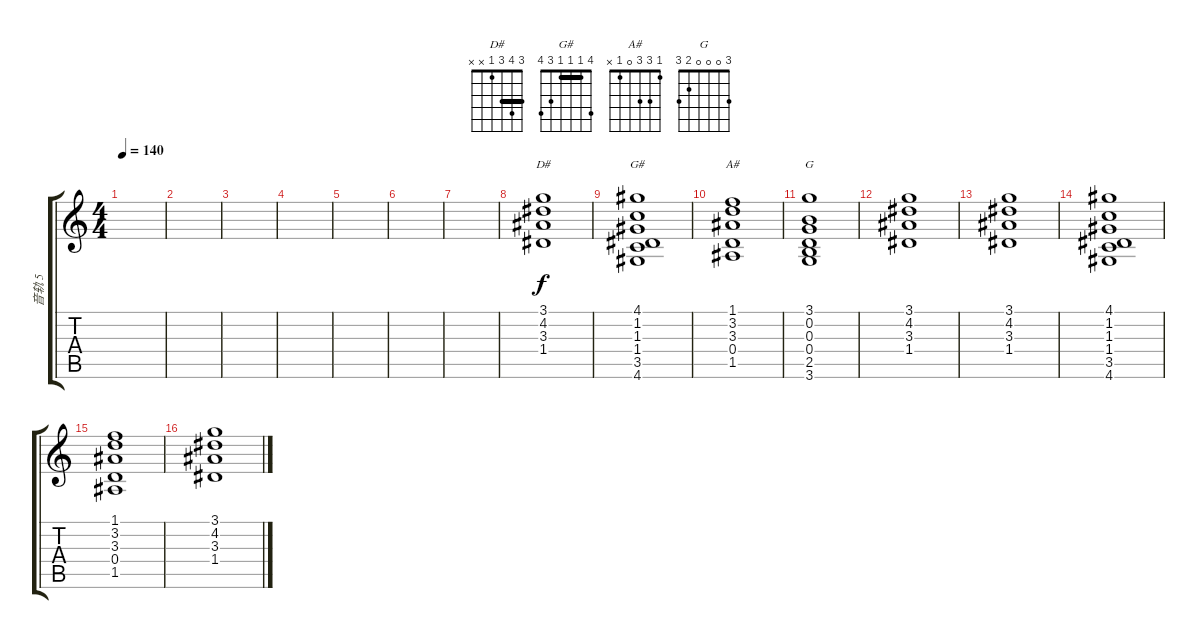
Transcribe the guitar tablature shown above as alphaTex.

\track ("音轨 5" "音轨 5") {instrument distortionguitar}
\staff {score tabs}
\tuning (E4 B3 G3 D3 A2 E2) {hide}
\chord ("D#" 3 4 3 1 x x) {barre 3}
\chord ("G#" 4 1 1 1 3 4) {barre 1}
\chord ("A#" 1 3 3 0 1 x)
\chord ("G" 3 0 0 0 2 3)
\ts (4 4)
\tempo 140
\clef g2
\ks c
|
|
|
|
|
|
|
(3.1 4.2 3.3 1.4).1{ch "D#"} |
(4.1 1.2 1.3 1.4 3.5 4.6).1{ch "G#"} |
(1.1 3.2 3.3 0.4 1.5).1{ch "A#"} |
(3.1 0.2 0.3 0.4 2.5 3.6).1{ch "G"} |
(3.1 4.2 3.3 1.4).1 |
(3.1 4.2 3.3 1.4).1 |
(4.1 1.2 1.3 1.4 3.5 4.6).1 |
(1.1 3.2 3.3 0.4 1.5).1 |
(3.1 4.2 3.3 1.4).1
